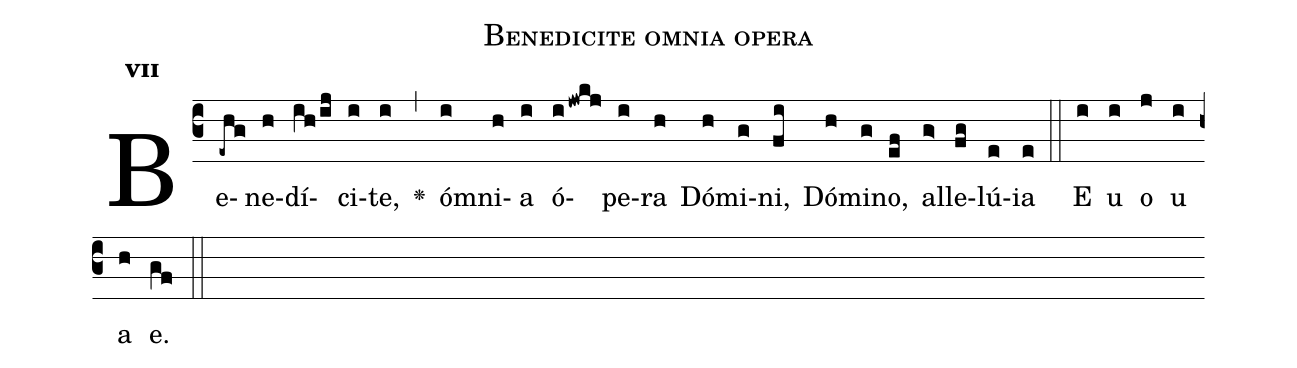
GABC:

name:Benedicite omnia opera;
office-part:Antiphona;
mode:7;
%%
initial-style: 1;
name: Benedicite omnia opera;
book: Antiphonae & Responsoria/Tomus III, p. 66;
occasion: Psalterium Hebdomada III Dominica;
office-part: Laudes Ant 2;
user-notes: ;
commentary: ;
annotation: 7a;
centering-scheme: english;
fontsize: 12;
font: OFLSortsMillGoudy;
height: 11;
width: 4.5;
%%
(c3)Be(-ehg)ne(h)dí(ih/ij)ci(i)te,(i) <v>\greheightstar</v>(,) óm(i)ni(h)a(i) ó(ijwkj)pe(i)ra(h) Dó(h)mi(g)ni,(fi) Dó(h)mi(g)no,(ef)
al(g>)le(fg)lú(e)ia(e) (::) E(i) u(i) o(j) u(i) a(h) e.(gf) (::)
